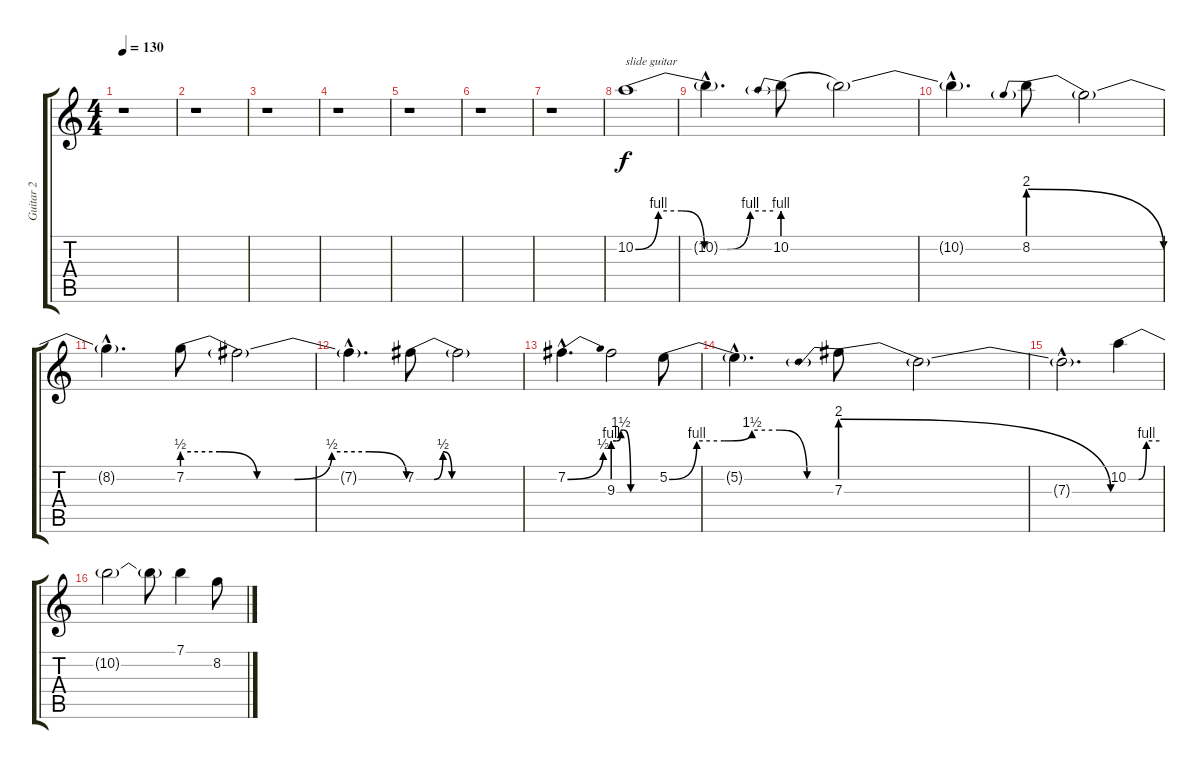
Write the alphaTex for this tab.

\track ("Guitar 2" "Guitar 2") {instrument overdrivenguitar}
\staff {score tabs}
\tuning (E4 B3 G3 D3 A2 E2) {hide}
\ts (4 4)
\tempo 130
\clef g2
\ks c
r.1{dy f} |
r.1 |
r.1 |
r.1 |
r.1 |
r.1 |
r.1 |
10.2{be (custom 0 0 10 4 20 4 30 0 40 0 50 4 60 4)}.1{txt "slide guitar" volume 16} |
10.2{hac t}.4{d} 10.2{be (prebend 0 4 60 4)}.8 10.2{t}.2 |
10.2{hac t}.4{d} 8.2{be (prebendrelease 0 8 60 0)}.8 8.2{t}.2 |
8.2{hac t}.4{d} 7.2{be (custom 0 2 10 2 20 0 30 0 40 2 50 2 60 0)}.8 7.2{t}.2 |
7.2{hac t}.4{d} 7.2{be (custom 0 0 10 0 15 2 20 0 25 0 30 0 35 0 60 0)}.8 7.2{t}.2 |
7.2{be (bend 0 0 60 2) hac}.4{d} 9.3{be (custom 0 4 5 4 11 6 15 6 25 0 30 0 45 0 60 0)}.2 5.2{be (custom 0 0 10 4 20 4 30 6 40 6 50 0 60 0)}.8 |
5.2{hac t}.4{d} 7.3{be (prebendrelease 0 8 60 0)}.8 7.3{t}.2 |
7.3{hac t}.2{d} 10.2{be (custom 0 0 10 0 15 0 20 0 35 4 60 4)}.4 |
10.2{t}.2 10.2{t}.8 7.1.4 8.2.8
